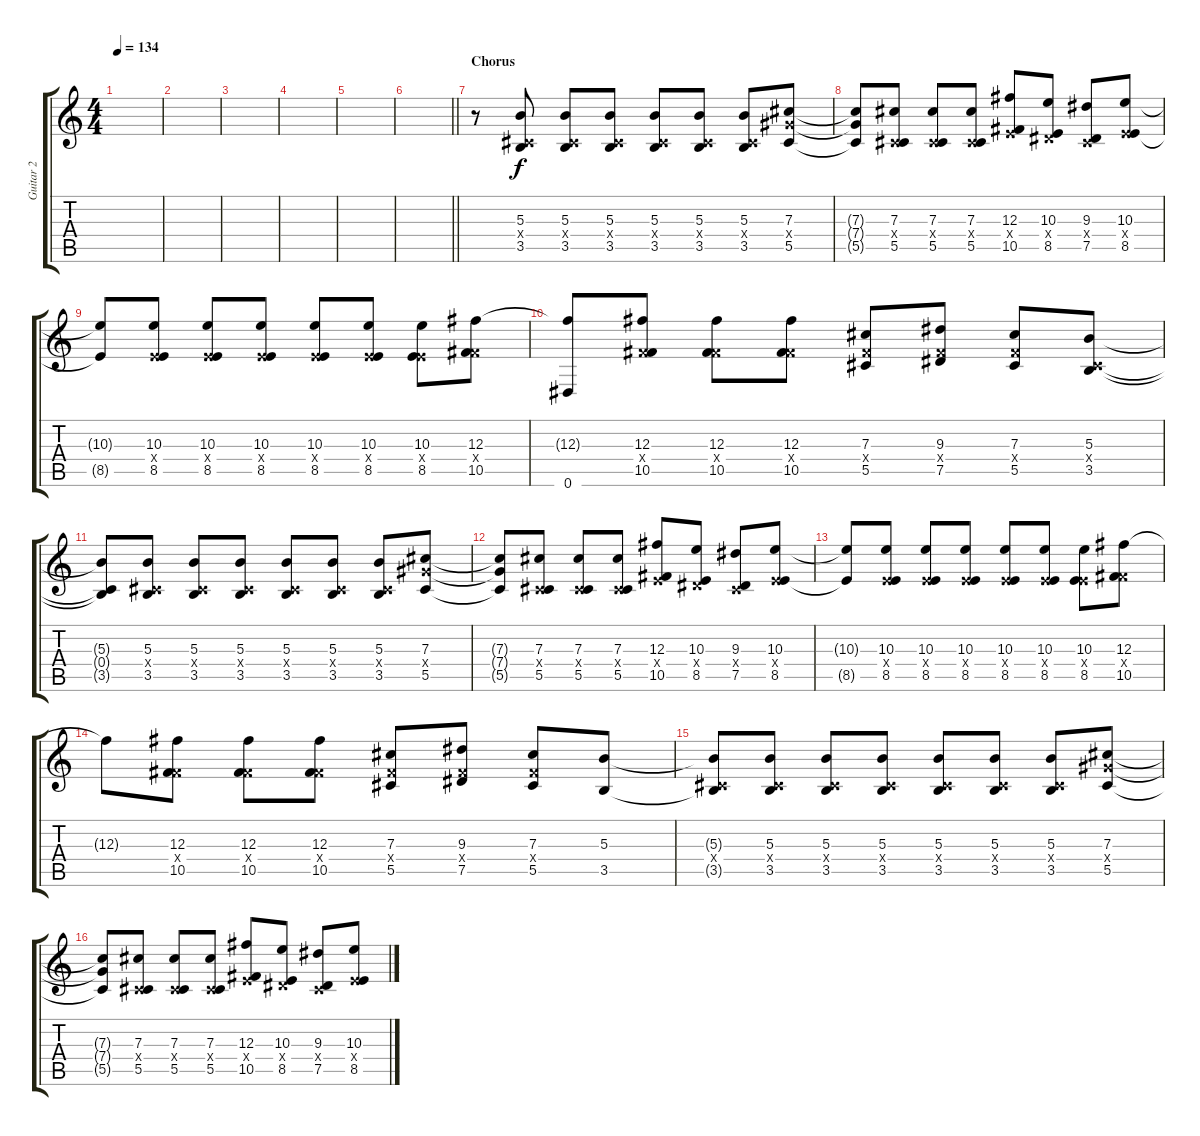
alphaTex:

\track ("Guitar 2" "Guitar 2") {instrument distortionguitar}
\staff {score tabs}
\tuning (Eb4 Bb3 Gb3 Db3 Ab2 Eb2) {hide}
\ts (4 4)
\tempo 134
\clef g2
\ks c
|
|
|
|
|
\barLineRight lightlight
|
\section ("" "Chorus")
r.8 (5.3 0.4{x} 3.5).8 (5.3 0.4{x} 3.5).8 (5.3 0.4{x} 3.5).8 (5.3 0.4{x} 3.5).8 (5.3 0.4{x} 3.5).8 (5.3 0.4{x} 3.5).8 (7.3 7.4{x} 5.5).8 |
(7.3{t} 7.4{t} 5.5{t}).8 (7.3 0.4{x} 5.5).8 (7.3 0.4{x} 5.5).8 (7.3 0.4{x} 5.5).8 (12.3 3.4{x} 10.5).8 (10.3 2.4{x} 8.5).8 (9.3 0.4{x} 7.5).8 (10.3 3.4{x} 8.5).8 |
(10.3{t} 8.5{t}).8 (10.3 3.4{x} 8.5).8 (10.3 3.4{x} 8.5).8 (10.3 3.4{x} 8.5).8 (10.3 3.4{x} 8.5).8 (10.3 3.4{x} 8.5).8 (10.3 3.4{x} 8.5).8 (12.3 5.4{x} 10.5).8 |
(12.3{t} 0.6).8 (12.3 5.4{x} 10.5).8 (12.3 5.4{x} 10.5).8 (12.3 5.4{x} 10.5).8 (7.3 5.4{x} 5.5).8 (9.3 5.4{x} 7.5).8 (7.3 5.4{x} 5.5).8 (5.3 0.4{x} 3.5).8 |
(5.3{t} 0.4{t} 3.5{t}).8 (5.3 0.4{x} 3.5).8 (5.3 0.4{x} 3.5).8 (5.3 0.4{x} 3.5).8 (5.3 0.4{x} 3.5).8 (5.3 0.4{x} 3.5).8 (5.3 0.4{x} 3.5).8 (7.3 7.4{x} 5.5).8 |
(7.3{t} 7.4{t} 5.5{t}).8 (7.3 0.4{x} 5.5).8 (7.3 0.4{x} 5.5).8 (7.3 0.4{x} 5.5).8 (12.3 3.4{x} 10.5).8 (10.3 2.4{x} 8.5).8 (9.3 0.4{x} 7.5).8 (10.3 3.4{x} 8.5).8 |
(10.3{t} 8.5{t}).8 (10.3 3.4{x} 8.5).8 (10.3 3.4{x} 8.5).8 (10.3 3.4{x} 8.5).8 (10.3 3.4{x} 8.5).8 (10.3 3.4{x} 8.5).8 (10.3 3.4{x} 8.5).8 (12.3 5.4{x} 10.5).8 |
12.3{t}.8 (12.3 5.4{x} 10.5).8 (12.3 5.4{x} 10.5).8 (12.3 5.4{x} 10.5).8 (7.3 5.4{x} 5.5).8 (9.3 5.4{x} 7.5).8 (7.3 5.4{x} 5.5).8 (5.3 3.5).8 |
(5.3{t} 0.4{x} 3.5{t}).8 (5.3 0.4{x} 3.5).8 (5.3 0.4{x} 3.5).8 (5.3 0.4{x} 3.5).8 (5.3 0.4{x} 3.5).8 (5.3 0.4{x} 3.5).8 (5.3 0.4{x} 3.5).8 (7.3 7.4{x} 5.5).8 |
(7.3{t} 7.4{t} 5.5{t}).8 (7.3 0.4{x} 5.5).8 (7.3 0.4{x} 5.5).8 (7.3 0.4{x} 5.5).8 (12.3 3.4{x} 10.5).8 (10.3 2.4{x} 8.5).8 (9.3 0.4{x} 7.5).8 (10.3 3.4{x} 8.5).8
